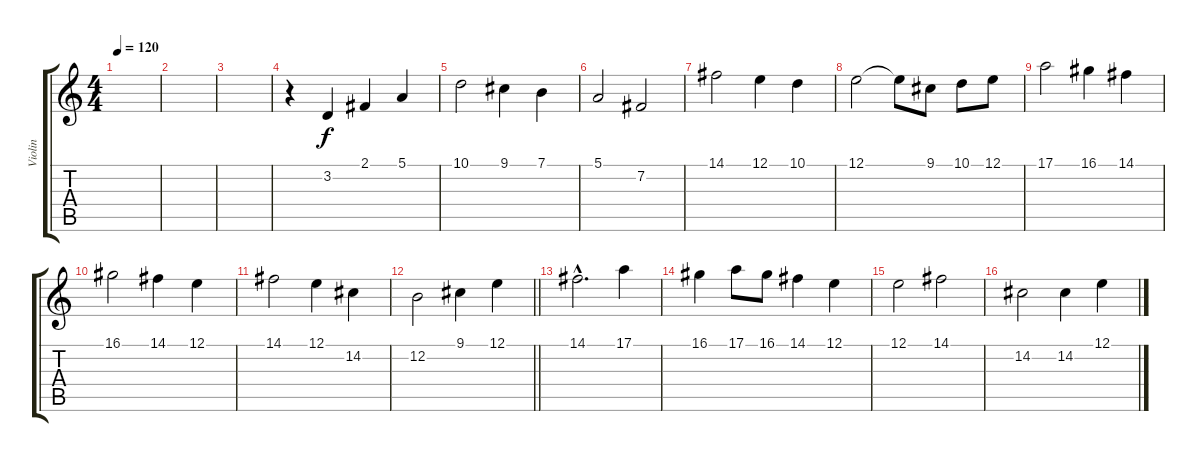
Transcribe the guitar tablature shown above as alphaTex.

\track ("Violin" "Violin") {instrument violin}
\staff {score tabs}
\tuning (E4 B3 G3 D3 A2 E2) {hide}
\ts (4 4)
\tempo 120
\clef g2
\ks c
|
|
|
r.4 3.2.4 2.1.4 5.1.4 |
10.1.2 9.1.4 7.1.4 |
5.1.2 7.2.2 |
14.1.2 12.1.4 10.1.4 |
12.1.2 12.1{t}.8 9.1.8 10.1.8 12.1.8 |
17.1.2 16.1.4 14.1.4 |
16.1.2 14.1.4 12.1.4 |
14.1.2 12.1.4 14.2.4 |
\barLineRight lightlight
12.2.2 9.1.4 12.1.4 |
14.1{hac}.2{d} 17.1.4 |
16.1.4 17.1.8 16.1.8 14.1.4 12.1.4 |
12.1.2 14.1.2 |
14.2.2 14.2.4 12.1.4
